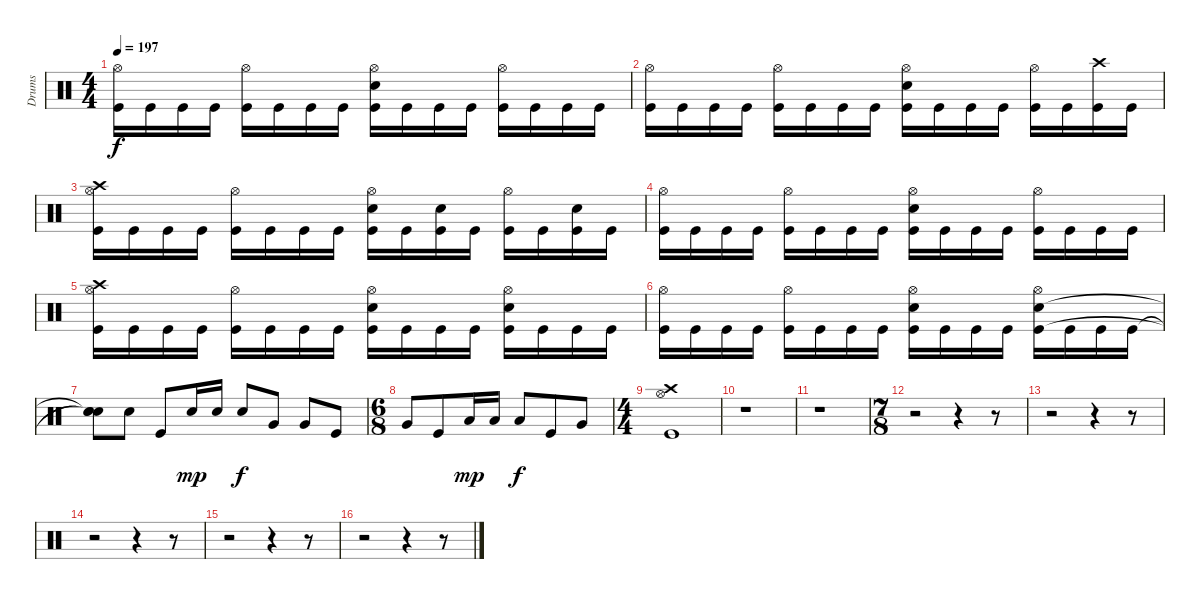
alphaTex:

\track ("Drums" "Drums") {instrument percussion}
\staff {score}
\articulation defaults
\ts (4 4)
\tempo 197
\clef neutral
\ks c
("Hi-Hat (open)" "Kick (hit)").16{dy f} "Kick (hit)".16 "Kick (hit)".16 "Kick (hit)".16 ("Hi-Hat (open)" "Kick (hit)").16 "Kick (hit)".16 "Kick (hit)".16 "Kick (hit)".16 ("Hi-Hat (open)" "Electric Snare (hit)" "Kick (hit)").16 "Kick (hit)".16 "Kick (hit)".16 "Kick (hit)".16 ("Hi-Hat (open)" "Kick (hit)").16 "Kick (hit)".16 "Kick (hit)".16 "Kick (hit)".16 |
("Hi-Hat (open)" "Kick (hit)").16 "Kick (hit)".16 "Kick (hit)".16 "Kick (hit)".16 ("Hi-Hat (open)" "Kick (hit)").16 "Kick (hit)".16 "Kick (hit)".16 "Kick (hit)".16 ("Hi-Hat (open)" "Electric Snare (hit)" "Kick (hit)").16 "Kick (hit)".16 "Kick (hit)".16 "Kick (hit)".16 ("Hi-Hat (open)" "Kick (hit)").16 "Kick (hit)".16 ("Crash high (hit)" "Kick (hit)").16 "Kick (hit)".16 |
("Crash high (hit)" "Hi-Hat (open)" "Kick (hit)").16 "Kick (hit)".16 "Kick (hit)".16 "Kick (hit)".16 ("Hi-Hat (open)" "Kick (hit)").16 "Kick (hit)".16 "Kick (hit)".16 "Kick (hit)".16 ("Hi-Hat (open)" "Electric Snare (hit)" "Kick (hit)").16 "Kick (hit)".16 ("Electric Snare (hit)" "Kick (hit)").16 "Kick (hit)".16 ("Hi-Hat (open)" "Kick (hit)").16 "Kick (hit)".16 ("Electric Snare (hit)" "Kick (hit)").16 "Kick (hit)".16 |
("Hi-Hat (open)" "Kick (hit)").16 "Kick (hit)".16 "Kick (hit)".16 "Kick (hit)".16 ("Hi-Hat (open)" "Kick (hit)").16 "Kick (hit)".16 "Kick (hit)".16 "Kick (hit)".16 ("Hi-Hat (open)" "Electric Snare (hit)" "Kick (hit)").16 "Kick (hit)".16 "Kick (hit)".16 "Kick (hit)".16 ("Hi-Hat (open)" "Kick (hit)").16 "Kick (hit)".16 "Kick (hit)".16 "Kick (hit)".16 |
("Crash high (hit)" "Hi-Hat (open)" "Kick (hit)").16 "Kick (hit)".16 "Kick (hit)".16 "Kick (hit)".16 ("Hi-Hat (open)" "Kick (hit)").16 "Kick (hit)".16 "Kick (hit)".16 "Kick (hit)".16 ("Hi-Hat (open)" "Electric Snare (hit)" "Kick (hit)").16 "Kick (hit)".16 "Kick (hit)".16 "Kick (hit)".16 ("Hi-Hat (open)" "Electric Snare (hit)" "Kick (hit)").16 "Kick (hit)".16 "Kick (hit)".16 "Kick (hit)".16 |
("Hi-Hat (open)" "Kick (hit)").16 "Kick (hit)".16 "Kick (hit)".16 "Kick (hit)".16 ("Hi-Hat (open)" "Kick (hit)").16 "Kick (hit)".16 "Kick (hit)".16 "Kick (hit)".16 ("Hi-Hat (open)" "Electric Snare (hit)" "Kick (hit)").16 "Kick (hit)".16 "Kick (hit)".16 "Kick (hit)".16 ("Hi-Hat (open)" "Electric Snare (hit)" "Kick (hit)").16 "Kick (hit)".16 "Kick (hit)".16 "Kick (hit)".16 |
("Snare (hit)"{t} "Snare (hit)"{t} "Snare (hit)"{t}).8 "Electric Snare (hit)".8 "Kick (hit)".8 "Electric Snare (hit)".16{dy mp} "Electric Snare (hit)".16 "Electric Snare (hit)".8{dy f} "Very Low Tom (hit)".8 "Very Low Tom (hit)".8 "Kick (hit)".8 |
\ts (6 8)
"Very Low Tom (hit)".8 "Kick (hit)".8 "Low Tom (hit)".16{dy mp} "Low Tom (hit)".16 "Low Tom (hit)".8{dy f} "Kick (hit)".8 "Very Low Tom (hit)".8 |
\ts (4 4)
("Crash high (hit)" "Hi-Hat (open)" "Kick (hit)").1 |
r.1 |
r.1 |
\ts (7 8)
r.2 r.4 r.8 |
r.2 r.4 r.8 |
r.2 r.4 r.8 |
r.2 r.4 r.8 |
r.2 r.4 r.8
